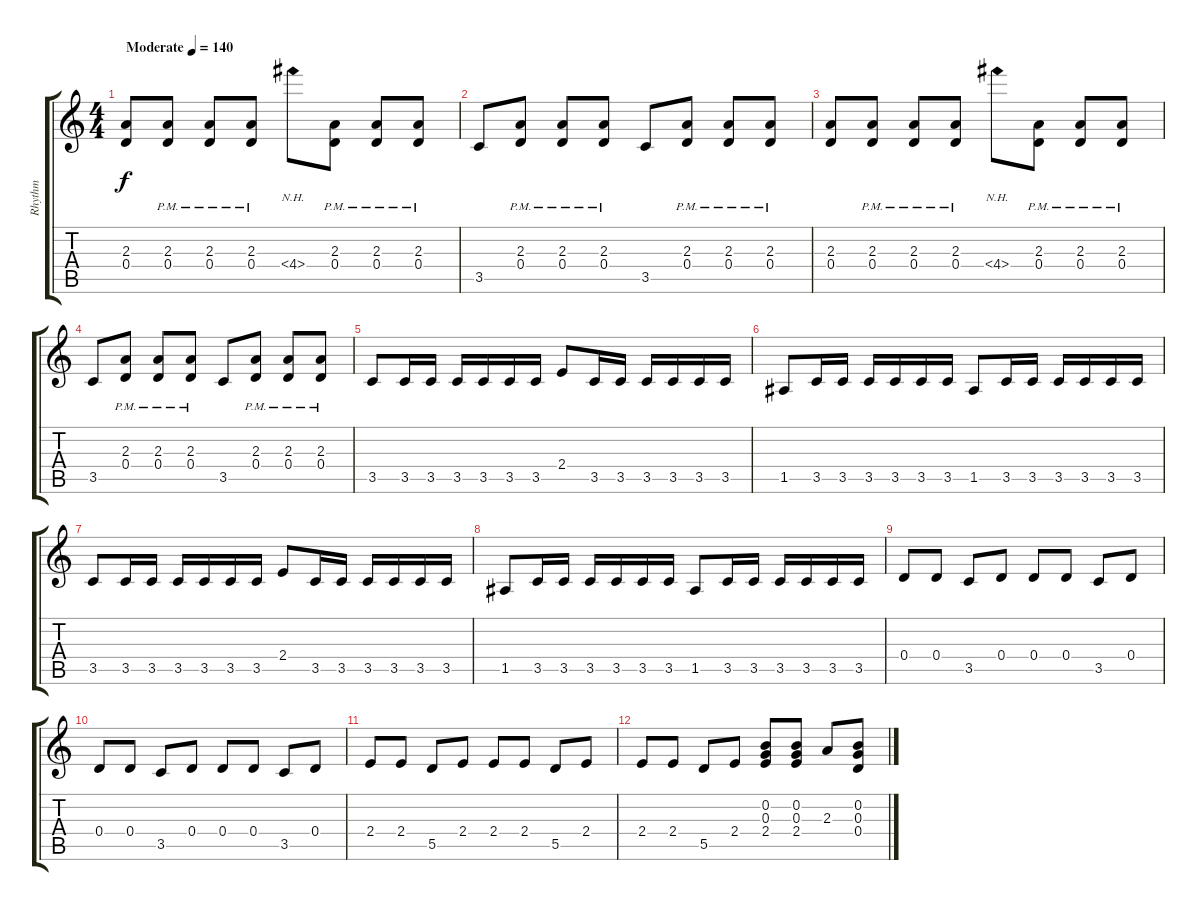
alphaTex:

\track ("Rhythm" "Rhythm") {instrument overdrivenguitar}
\staff {score tabs}
\tuning (E4 B3 G3 D3 A2 E2) {hide}
\ts (4 4)
\tempo (140 "Moderate")
\clef g2
\ks c
(2.3 0.4).8{dy f instrument overdrivenguitar} (2.3{pm} 0.4{pm}).8 (2.3{pm} 0.4{pm}).8 (2.3{pm} 0.4{pm}).8 4.4{nh}.8 (2.3{pm} 0.4{pm}).8 (2.3{pm} 0.4{pm}).8 (2.3{pm} 0.4{pm}).8 |
3.5.8 (2.3{pm} 0.4{pm}).8 (2.3{pm} 0.4{pm}).8 (2.3{pm} 0.4{pm}).8 3.5.8 (2.3{pm} 0.4{pm}).8 (2.3{pm} 0.4{pm}).8 (2.3{pm} 0.4{pm}).8 |
(2.3 0.4).8 (2.3{pm} 0.4{pm}).8 (2.3{pm} 0.4{pm}).8 (2.3{pm} 0.4{pm}).8 4.4{nh}.8 (2.3{pm} 0.4{pm}).8 (2.3{pm} 0.4{pm}).8 (2.3{pm} 0.4{pm}).8 |
3.5.8 (2.3{pm} 0.4{pm}).8 (2.3{pm} 0.4{pm}).8 (2.3{pm} 0.4{pm}).8 3.5.8 (2.3{pm} 0.4{pm}).8 (2.3{pm} 0.4{pm}).8 (2.3{pm} 0.4{pm}).8 |
3.5.8 3.5.16 3.5.16 3.5.16 3.5.16 3.5.16 3.5.16 2.4.8 3.5.16 3.5.16 3.5.16 3.5.16 3.5.16 3.5.16 |
1.5.8 3.5.16 3.5.16 3.5.16 3.5.16 3.5.16 3.5.16 1.5.8 3.5.16 3.5.16 3.5.16 3.5.16 3.5.16 3.5.16 |
3.5.8 3.5.16 3.5.16 3.5.16 3.5.16 3.5.16 3.5.16 2.4.8 3.5.16 3.5.16 3.5.16 3.5.16 3.5.16 3.5.16 |
1.5.8 3.5.16 3.5.16 3.5.16 3.5.16 3.5.16 3.5.16 1.5.8 3.5.16 3.5.16 3.5.16 3.5.16 3.5.16 3.5.16 |
0.4.8 0.4.8 3.5.8 0.4.8 0.4.8 0.4.8 3.5.8 0.4.8 |
0.4.8 0.4.8 3.5.8 0.4.8 0.4.8 0.4.8 3.5.8 0.4.8 |
2.4.8 2.4.8 5.5.8 2.4.8 2.4.8 2.4.8 5.5.8 2.4.8 |
2.4.8 2.4.8 5.5.8 2.4.8 (0.2 0.3 2.4).8 (0.2 0.3 2.4).8 2.3.8 (0.2 0.3 0.4).8
